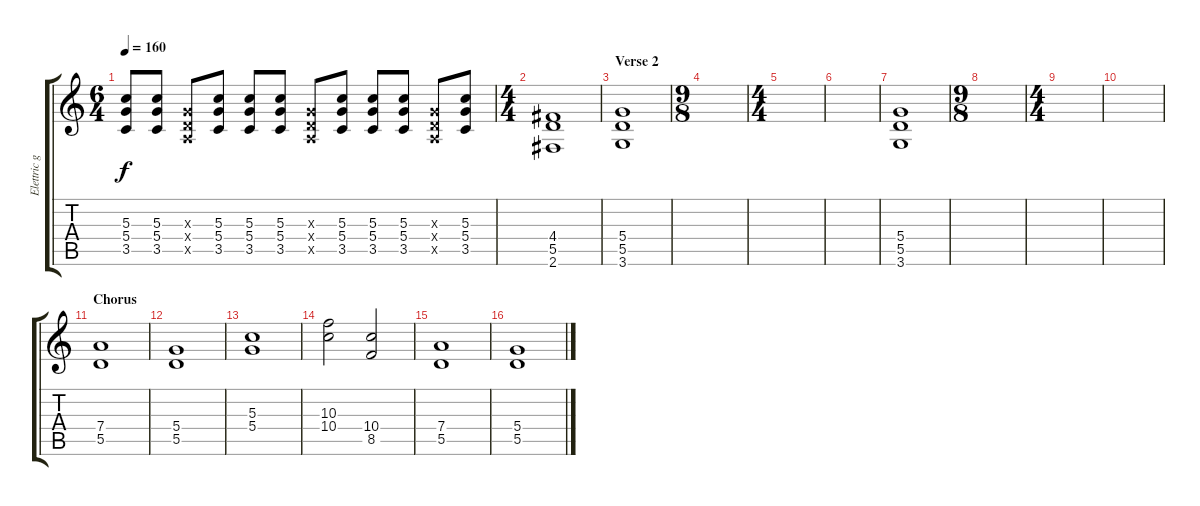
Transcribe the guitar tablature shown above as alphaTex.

\track ("Elettric guitar" "Elettric g") {instrument distortionguitar}
\staff {score tabs}
\tuning (E4 B3 G3 D3 A2 E2) {hide}
\ts (6 4)
\tempo 160
\clef g2
\ks c
(5.3 5.4 3.5).8{dy f} (5.3 5.4 3.5).8 (0.3{x} 0.4{x} 0.5{x}).8 (5.3 5.4 3.5).8 (5.3 5.4 3.5).8 (5.3 5.4 3.5).8 (0.3{x} 0.4{x} 0.5{x}).8 (5.3 5.4 3.5).8 (5.3 5.4 3.5).8 (5.3 5.4 3.5).8 (0.3{x} 0.4{x} 0.5{x}).8 (5.3 5.4 3.5).8 |
\ts (4 4)
(4.4 5.5 2.6).1 |
\section ("" "Verse 2")
(5.4 5.5 3.6).1 |
\ts (9 8)
|
\ts (4 4)
|
|
(5.4 5.5 3.6).1 |
\ts (9 8)
|
\ts (4 4)
|
|
\section ("" "Chorus")
(7.4 5.5).1 |
(5.4 5.5).1 |
(5.3 5.4).1 |
(10.3 10.4).2 (10.4 8.5).2 |
(7.4 5.5).1 |
(5.4 5.5).1
